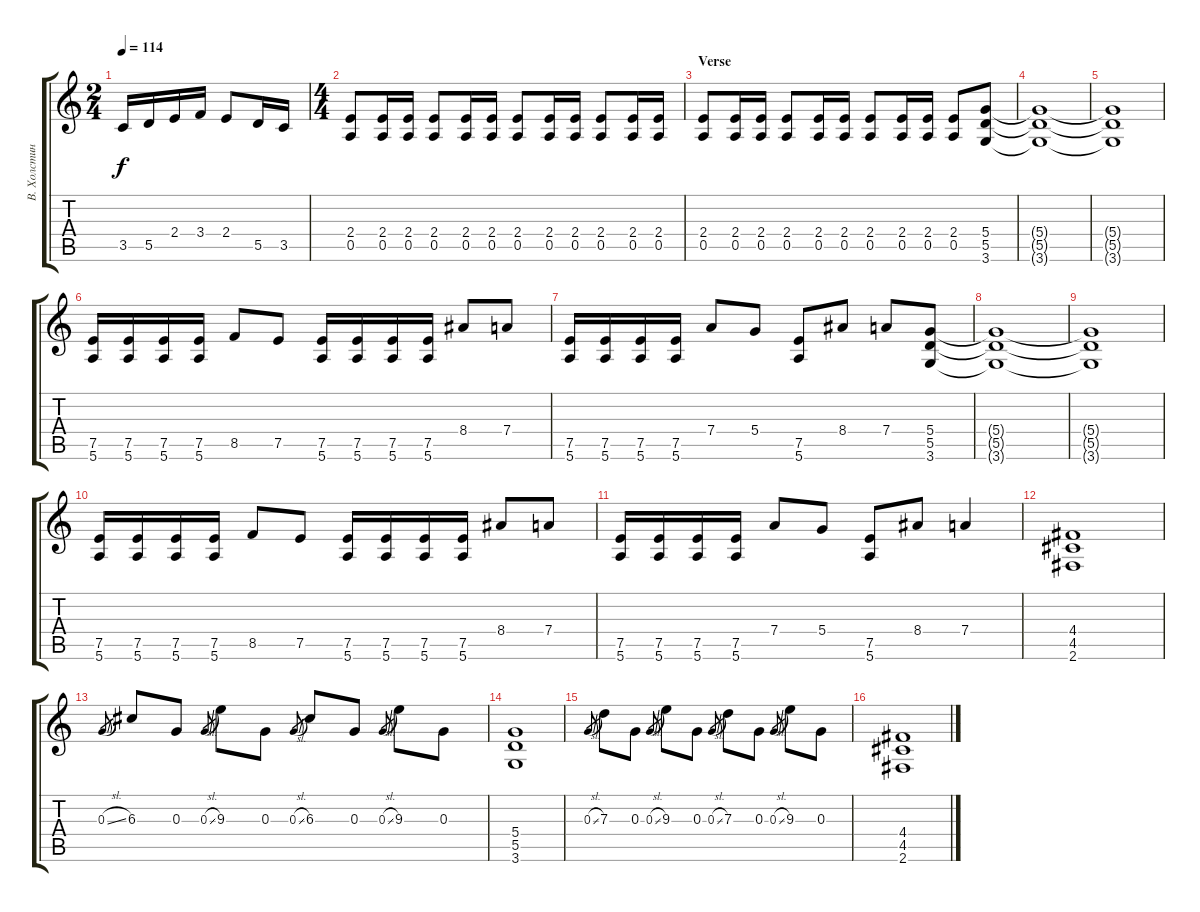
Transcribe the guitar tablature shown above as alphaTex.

\track ("В. Холстинин" "В. Холстин") {instrument overdrivenguitar}
\staff {score tabs}
\tuning (E4 B3 G3 D3 A2 E2) {hide}
\ts (2 4)
\tempo 114
\clef g2
\ks c
3.5.16{dy f} 5.5.16 2.4.16 3.4.16 2.4.8 5.5.16 3.5.16 |
\ts (4 4)
(2.4 0.5).8 (2.4 0.5).16 (2.4 0.5).16 (2.4 0.5).8 (2.4 0.5).16 (2.4 0.5).16 (2.4 0.5).8 (2.4 0.5).16 (2.4 0.5).16 (2.4 0.5).8 (2.4 0.5).16 (2.4 0.5).16 |
\section ("" "Verse")
(2.4 0.5).8 (2.4 0.5).16 (2.4 0.5).16 (2.4 0.5).8 (2.4 0.5).16 (2.4 0.5).16 (2.4 0.5).8 (2.4 0.5).16 (2.4 0.5).16 (2.4 0.5).8 (5.4 5.5 3.6).8 |
(5.4{t} 5.5{t} 3.6{t}).1 |
(5.4{t} 5.5{t} 3.6{t}).1 |
(7.5 5.6).16 (7.5 5.6).16 (7.5 5.6).16 (7.5 5.6).16 8.5.8 7.5.8 (7.5 5.6).16 (7.5 5.6).16 (7.5 5.6).16 (7.5 5.6).16 8.4.8 7.4.8 |
(7.5 5.6).16 (7.5 5.6).16 (7.5 5.6).16 (7.5 5.6).16 7.4.8 5.4.8 (7.5 5.6).8 8.4.8 7.4.8 (5.4 5.5 3.6).8 |
(5.4{t} 5.5{t} 3.6{t}).1 |
(5.4{t} 5.5{t} 3.6{t}).1 |
(7.5 5.6).16 (7.5 5.6).16 (7.5 5.6).16 (7.5 5.6).16 8.5.8 7.5.8 (7.5 5.6).16 (7.5 5.6).16 (7.5 5.6).16 (7.5 5.6).16 8.4.8 7.4.8 |
(7.5 5.6).16 (7.5 5.6).16 (7.5 5.6).16 (7.5 5.6).16 7.4.8 5.4.8 (7.5 5.6).8 8.4.8 7.4.4 |
(4.4 4.5 2.6).1 |
0.3{sl}.8{gr} 6.3.8 0.3.8 0.3{sl}.8{gr} 9.3.8 0.3.8 0.3{sl}.8{gr} 6.3.8 0.3.8 0.3{sl}.8{gr} 9.3.8 0.3.8 |
(5.4 5.5 3.6).1 |
0.3{sl}.8{gr} 7.3.8 0.3.8 0.3{sl}.8{gr} 9.3.8 0.3.8 0.3{sl}.8{gr} 7.3.8 0.3.8 0.3{sl}.8{gr} 9.3.8 0.3.8 |
(4.4 4.5 2.6).1
